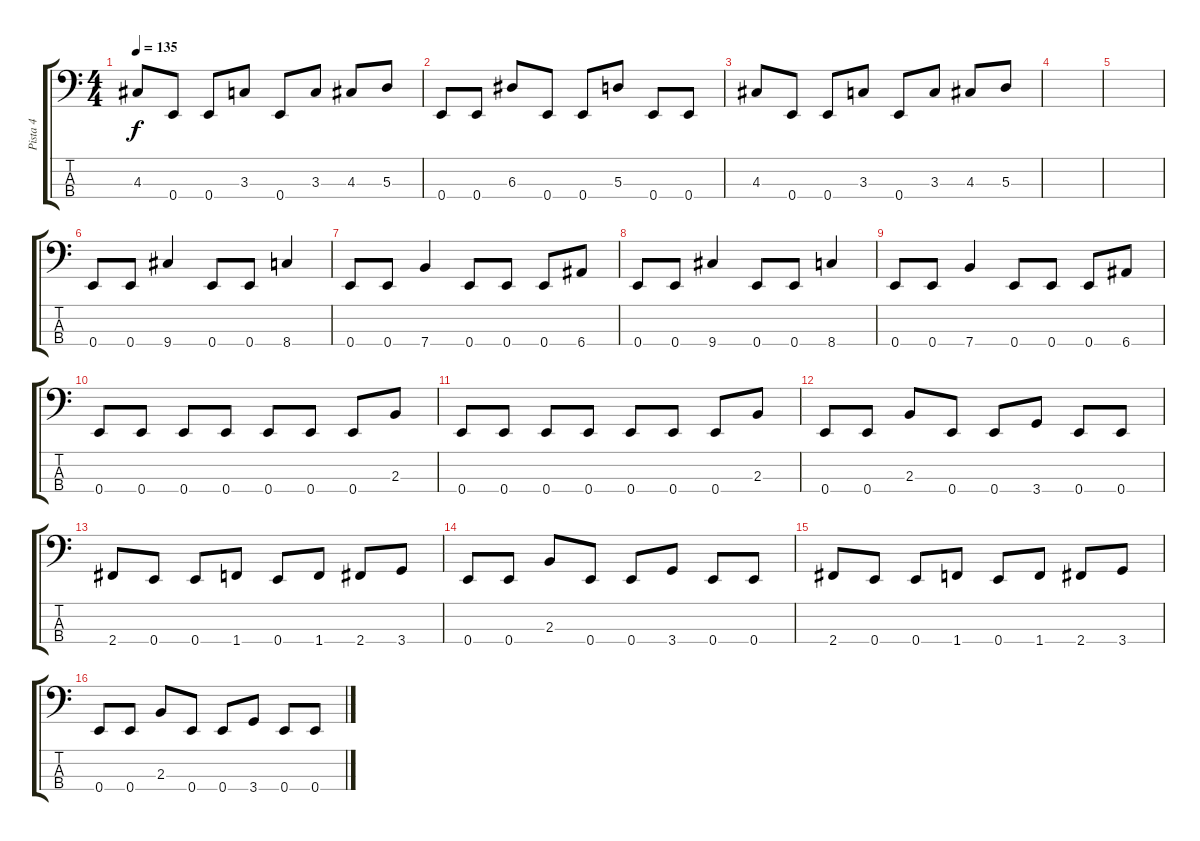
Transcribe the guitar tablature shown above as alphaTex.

\track ("Pista 4" "Pista 4") {instrument electricbasspick}
\staff {score tabs}
\tuning (G2 D2 A1 E1) {hide}
\ts (4 4)
\tempo 135
\clef f4
\ks c
4.3.8{dy f} 0.4.8 0.4.8 3.3.8 0.4.8 3.3.8 4.3.8 5.3.8 |
0.4.8 0.4.8 6.3.8 0.4.8 0.4.8 5.3.8 0.4.8 0.4.8 |
4.3.8 0.4.8 0.4.8 3.3.8 0.4.8 3.3.8 4.3.8 5.3.8 |
|
|
0.4.8 0.4.8 9.4.4 0.4.8 0.4.8 8.4.4 |
0.4.8 0.4.8 7.4.4 0.4.8 0.4.8 0.4.8 6.4.8 |
0.4.8 0.4.8 9.4.4 0.4.8 0.4.8 8.4.4 |
0.4.8 0.4.8 7.4.4 0.4.8 0.4.8 0.4.8 6.4.8 |
0.4.8 0.4.8 0.4.8 0.4.8 0.4.8 0.4.8 0.4.8 2.3.8 |
0.4.8 0.4.8 0.4.8 0.4.8 0.4.8 0.4.8 0.4.8 2.3.8 |
0.4.8 0.4.8 2.3.8 0.4.8 0.4.8 3.4.8 0.4.8 0.4.8 |
2.4.8 0.4.8 0.4.8 1.4.8 0.4.8 1.4.8 2.4.8 3.4.8 |
0.4.8 0.4.8 2.3.8 0.4.8 0.4.8 3.4.8 0.4.8 0.4.8 |
2.4.8 0.4.8 0.4.8 1.4.8 0.4.8 1.4.8 2.4.8 3.4.8 |
0.4.8 0.4.8 2.3.8 0.4.8 0.4.8 3.4.8 0.4.8 0.4.8
